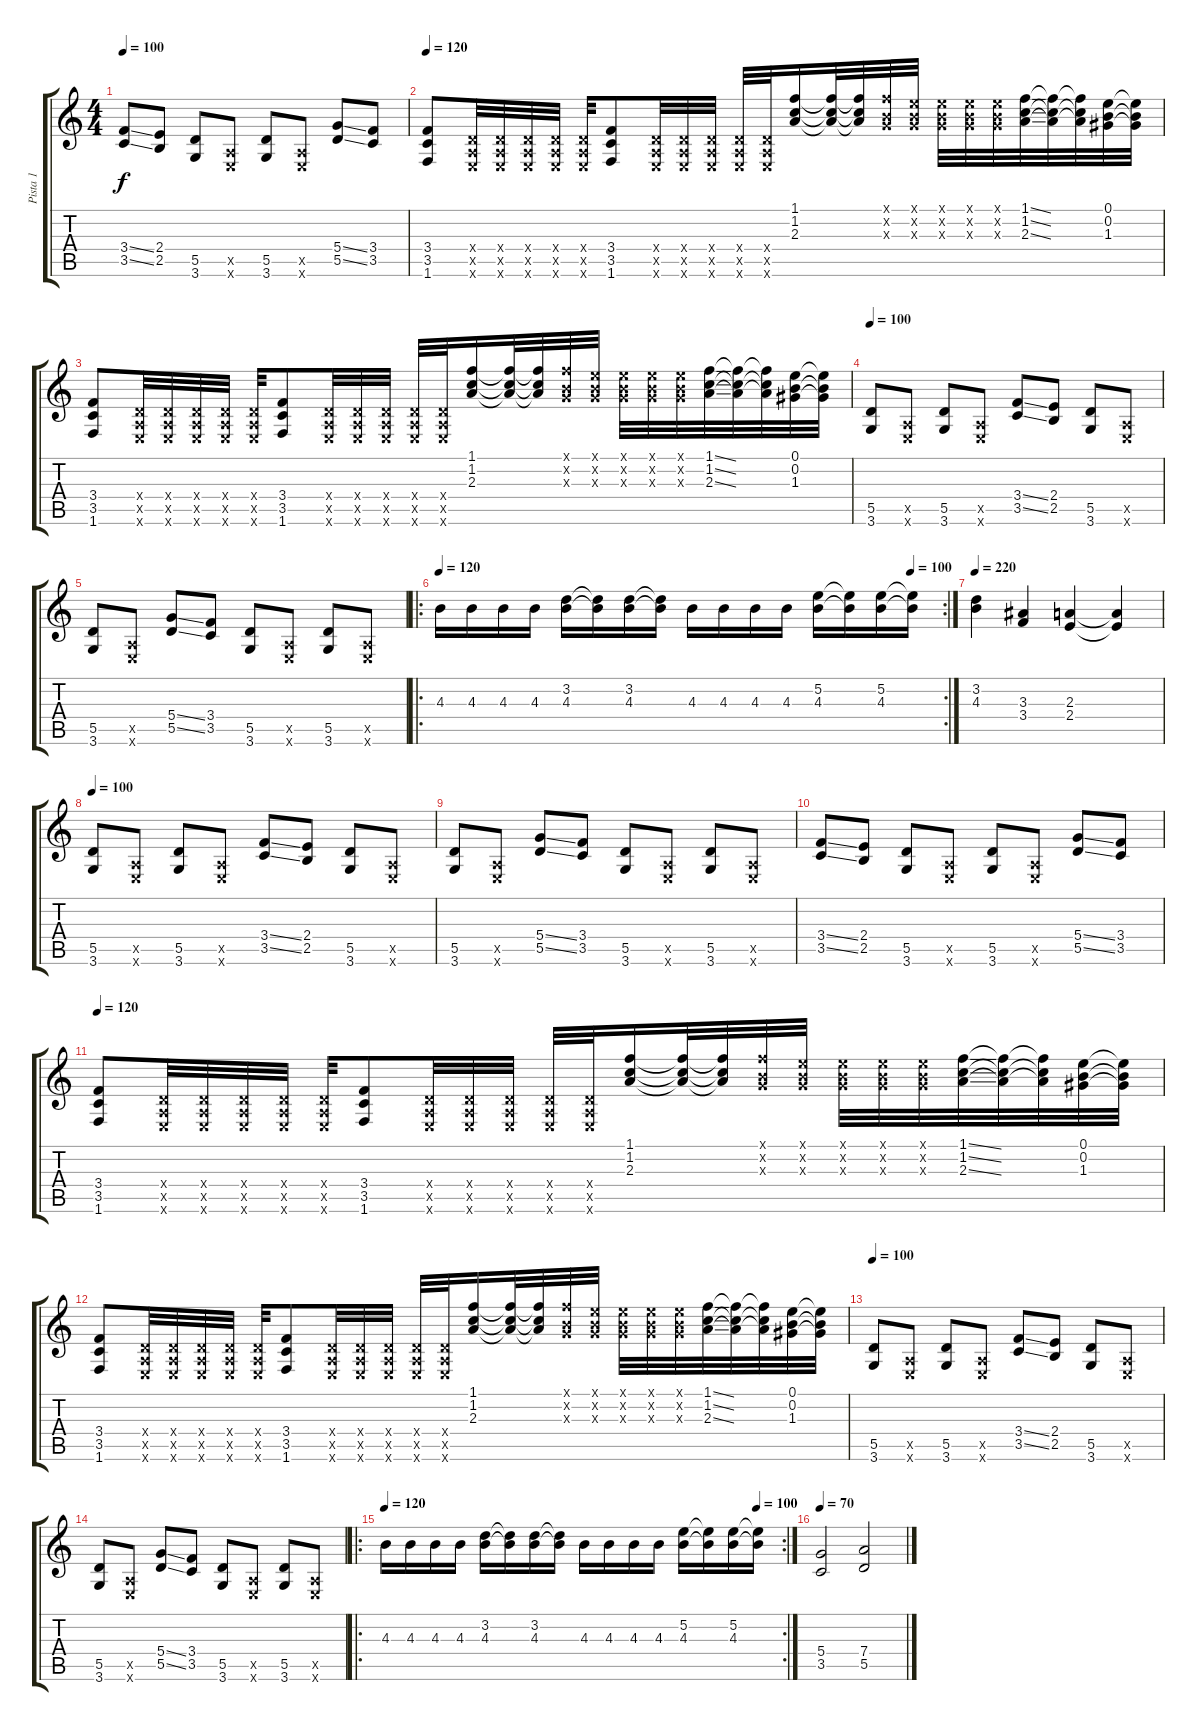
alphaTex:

\track ("Pista 1" "Pista 1") {instrument distortionguitar}
\staff {score tabs}
\tuning (E4 B3 G3 D3 A2 E2) {hide}
\ts (4 4)
\tempo 100
\clef g2
\ks c
(3.4{ss} 3.5{ss}).8{dy f} (2.4 2.5).8 (5.5 3.6).8 (0.5{x} 0.6{x}).8 (5.5 3.6).8 (0.5{x} 0.6{x}).8 (5.4{ss} 5.5{ss}).8 (3.4 3.5).8 |
\tempo 120
(3.4 3.5 1.6).8 (0.4{x} 0.5{x} 0.6{x}).32 (0.4{x} 0.5{x} 0.6{x}).32 (0.4{x} 0.5{x} 0.6{x}).32 (0.4{x} 0.5{x} 0.6{x}).32 (0.4{x} 0.5{x} 0.6{x}).32 (3.4 3.5 1.6).8 (0.4{x} 0.5{x} 0.6{x}).32 (0.4{x} 0.5{x} 0.6{x}).32 (0.4{x} 0.5{x} 0.6{x}).32 (0.4{x} 0.5{x} 0.6{x}).32 (0.4{x} 0.5{x} 0.6{x}).32 (1.1 1.2 2.3).16 (1.1{t} 1.2{t} 2.3{t}).32 (1.1{t} 1.2{t} 2.3{t}).32 (1.1{x} 0.2{x} 0.3{x}).32 (0.1{x} 0.2{x} 0.3{x}).32 (0.1{x} 0.2{x} 0.3{x}).32 (0.1{x} 0.2{x} 0.3{x}).32 (0.1{x} 0.2{x} 0.3{x}).32 (1.1{ss} 1.2{ss} 2.3{ss}).32 (1.1{t} 1.2{t} 2.3{t}).32 (1.1{t} 1.2{t} 2.3{t}).32 (0.1 0.2 1.3).32 (0.1{t} 0.2{t} 1.3{t}).32 |
(3.4 3.5 1.6).8 (0.4{x} 0.5{x} 0.6{x}).32 (0.4{x} 0.5{x} 0.6{x}).32 (0.4{x} 0.5{x} 0.6{x}).32 (0.4{x} 0.5{x} 0.6{x}).32 (0.4{x} 0.5{x} 0.6{x}).32 (3.4 3.5 1.6).8 (0.4{x} 0.5{x} 0.6{x}).32 (0.4{x} 0.5{x} 0.6{x}).32 (0.4{x} 0.5{x} 0.6{x}).32 (0.4{x} 0.5{x} 0.6{x}).32 (0.4{x} 0.5{x} 0.6{x}).32 (1.1 1.2 2.3).16 (1.1{t} 1.2{t} 2.3{t}).32 (1.1{t} 1.2{t} 2.3{t}).32 (1.1{x} 0.2{x} 0.3{x}).32 (0.1{x} 0.2{x} 0.3{x}).32 (0.1{x} 0.2{x} 0.3{x}).32 (0.1{x} 0.2{x} 0.3{x}).32 (0.1{x} 0.2{x} 0.3{x}).32 (1.1{ss} 1.2{ss} 2.3{ss}).32 (1.1{t} 1.2{t} 2.3{t}).32 (1.1{t} 1.2{t} 2.3{t}).32 (0.1 0.2 1.3).32 (0.1{t} 0.2{t} 1.3{t}).32 |
\tempo 100
(5.5 3.6).8 (0.5{x} 0.6{x}).8 (5.5 3.6).8 (0.5{x} 0.6{x}).8 (3.4{ss} 3.5{ss}).8 (2.4 2.5).8 (5.5 3.6).8 (0.5{x} 0.6{x}).8 |
(5.5 3.6).8 (0.5{x} 0.6{x}).8 (5.4{ss} 5.5{ss}).8 (3.4 3.5).8 (5.5 3.6).8 (0.5{x} 0.6{x}).8 (5.5 3.6).8 (0.5{x} 0.6{x}).8 |
\ro
\rc 2
\tempo 120
\tempo (100 0.9375)
4.3.16 4.3.16 4.3.16 4.3.16 (3.2 4.3).16 (3.2{t} 4.3{t}).16 (3.2 4.3).16 (3.2{t} 4.3{t}).16 4.3.16 4.3.16 4.3.16 4.3.16 (5.2 4.3).16 (5.2{t} 4.3{t}).16 (5.2 4.3).16 (5.2{t} 4.3{t}).16 |
\tempo 220
(3.2 4.3).4 (3.3 3.4).4 (2.3 2.4).4 (2.3{t} 2.4{t}).4 |
\tempo 100
(5.5 3.6).8 (0.5{x} 0.6{x}).8 (5.5 3.6).8 (0.5{x} 0.6{x}).8 (3.4{ss} 3.5{ss}).8 (2.4 2.5).8 (5.5 3.6).8 (0.5{x} 0.6{x}).8 |
(5.5 3.6).8 (0.5{x} 0.6{x}).8 (5.4{ss} 5.5{ss}).8 (3.4 3.5).8 (5.5 3.6).8 (0.5{x} 0.6{x}).8 (5.5 3.6).8 (0.5{x} 0.6{x}).8 |
(3.4{ss} 3.5{ss}).8 (2.4 2.5).8 (5.5 3.6).8 (0.5{x} 0.6{x}).8 (5.5 3.6).8 (0.5{x} 0.6{x}).8 (5.4{ss} 5.5{ss}).8 (3.4 3.5).8 |
\tempo 120
(3.4 3.5 1.6).8 (0.4{x} 0.5{x} 0.6{x}).32 (0.4{x} 0.5{x} 0.6{x}).32 (0.4{x} 0.5{x} 0.6{x}).32 (0.4{x} 0.5{x} 0.6{x}).32 (0.4{x} 0.5{x} 0.6{x}).32 (3.4 3.5 1.6).8 (0.4{x} 0.5{x} 0.6{x}).32 (0.4{x} 0.5{x} 0.6{x}).32 (0.4{x} 0.5{x} 0.6{x}).32 (0.4{x} 0.5{x} 0.6{x}).32 (0.4{x} 0.5{x} 0.6{x}).32 (1.1 1.2 2.3).16 (1.1{t} 1.2{t} 2.3{t}).32 (1.1{t} 1.2{t} 2.3{t}).32 (1.1{x} 0.2{x} 0.3{x}).32 (0.1{x} 0.2{x} 0.3{x}).32 (0.1{x} 0.2{x} 0.3{x}).32 (0.1{x} 0.2{x} 0.3{x}).32 (0.1{x} 0.2{x} 0.3{x}).32 (1.1{ss} 1.2{ss} 2.3{ss}).32 (1.1{t} 1.2{t} 2.3{t}).32 (1.1{t} 1.2{t} 2.3{t}).32 (0.1 0.2 1.3).32 (0.1{t} 0.2{t} 1.3{t}).32 |
(3.4 3.5 1.6).8 (0.4{x} 0.5{x} 0.6{x}).32 (0.4{x} 0.5{x} 0.6{x}).32 (0.4{x} 0.5{x} 0.6{x}).32 (0.4{x} 0.5{x} 0.6{x}).32 (0.4{x} 0.5{x} 0.6{x}).32 (3.4 3.5 1.6).8 (0.4{x} 0.5{x} 0.6{x}).32 (0.4{x} 0.5{x} 0.6{x}).32 (0.4{x} 0.5{x} 0.6{x}).32 (0.4{x} 0.5{x} 0.6{x}).32 (0.4{x} 0.5{x} 0.6{x}).32 (1.1 1.2 2.3).16 (1.1{t} 1.2{t} 2.3{t}).32 (1.1{t} 1.2{t} 2.3{t}).32 (1.1{x} 0.2{x} 0.3{x}).32 (0.1{x} 0.2{x} 0.3{x}).32 (0.1{x} 0.2{x} 0.3{x}).32 (0.1{x} 0.2{x} 0.3{x}).32 (0.1{x} 0.2{x} 0.3{x}).32 (1.1{ss} 1.2{ss} 2.3{ss}).32 (1.1{t} 1.2{t} 2.3{t}).32 (1.1{t} 1.2{t} 2.3{t}).32 (0.1 0.2 1.3).32 (0.1{t} 0.2{t} 1.3{t}).32 |
\tempo 100
(5.5 3.6).8 (0.5{x} 0.6{x}).8 (5.5 3.6).8 (0.5{x} 0.6{x}).8 (3.4{ss} 3.5{ss}).8 (2.4 2.5).8 (5.5 3.6).8 (0.5{x} 0.6{x}).8 |
(5.5 3.6).8 (0.5{x} 0.6{x}).8 (5.4{ss} 5.5{ss}).8 (3.4 3.5).8 (5.5 3.6).8 (0.5{x} 0.6{x}).8 (5.5 3.6).8 (0.5{x} 0.6{x}).8 |
\ro
\rc 2
\tempo 120
\tempo (100 0.9375)
4.3.16 4.3.16 4.3.16 4.3.16 (3.2 4.3).16 (3.2{t} 4.3{t}).16 (3.2 4.3).16 (3.2{t} 4.3{t}).16 4.3.16 4.3.16 4.3.16 4.3.16 (5.2 4.3).16 (5.2{t} 4.3{t}).16 (5.2 4.3).16 (5.2{t} 4.3{t}).16 |
\tempo 70
(5.4 3.5).2 (7.4 5.5).2
